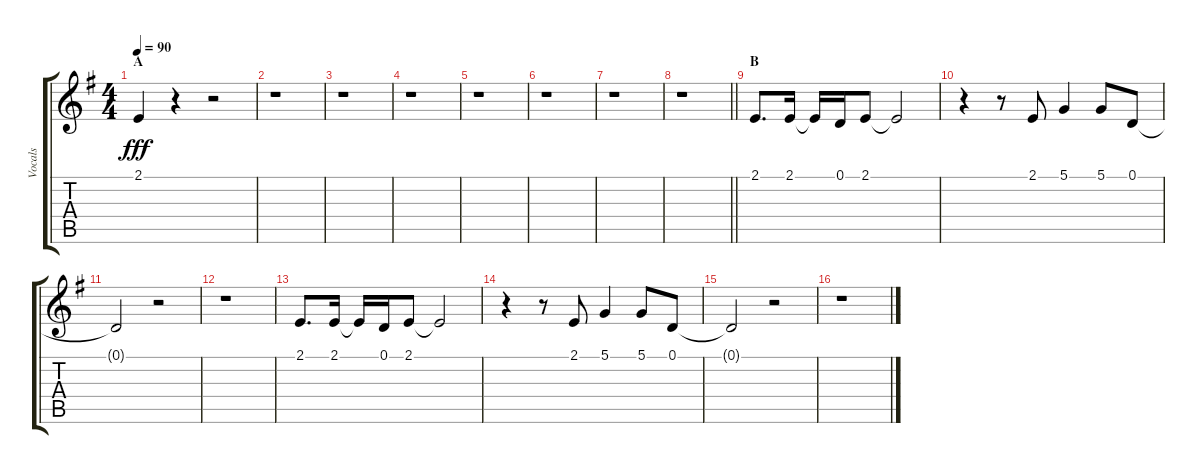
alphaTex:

\track ("Vocals" "Vocals") {instrument voiceoohs}
\staff {score tabs}
\tuning (D4 A3 F3 C3 G2 D2) {hide}
\ts (4 4)
\section ("" "A")
\tempo 90
\clef g2
\ks g
2.1{t}.4{dy fff} r.4 r.2 |
r.1 |
r.1 |
r.1 |
r.1 |
r.1 |
r.1 |
\barLineRight lightlight
r.1 |
\section ("" "B")
2.1.8{d} 2.1.16 2.1{t}.16 0.1.16 2.1.8 2.1{t}.2 |
r.4 r.8 2.1.8 5.1.4 5.1.8 0.1.8 |
0.1{t}.2 r.2 |
r.1 |
2.1.8{d} 2.1.16 2.1{t}.16 0.1.16 2.1.8 2.1{t}.2 |
r.4 r.8 2.1.8 5.1.4 5.1.8 0.1.8 |
0.1{t}.2 r.2 |
r.1
